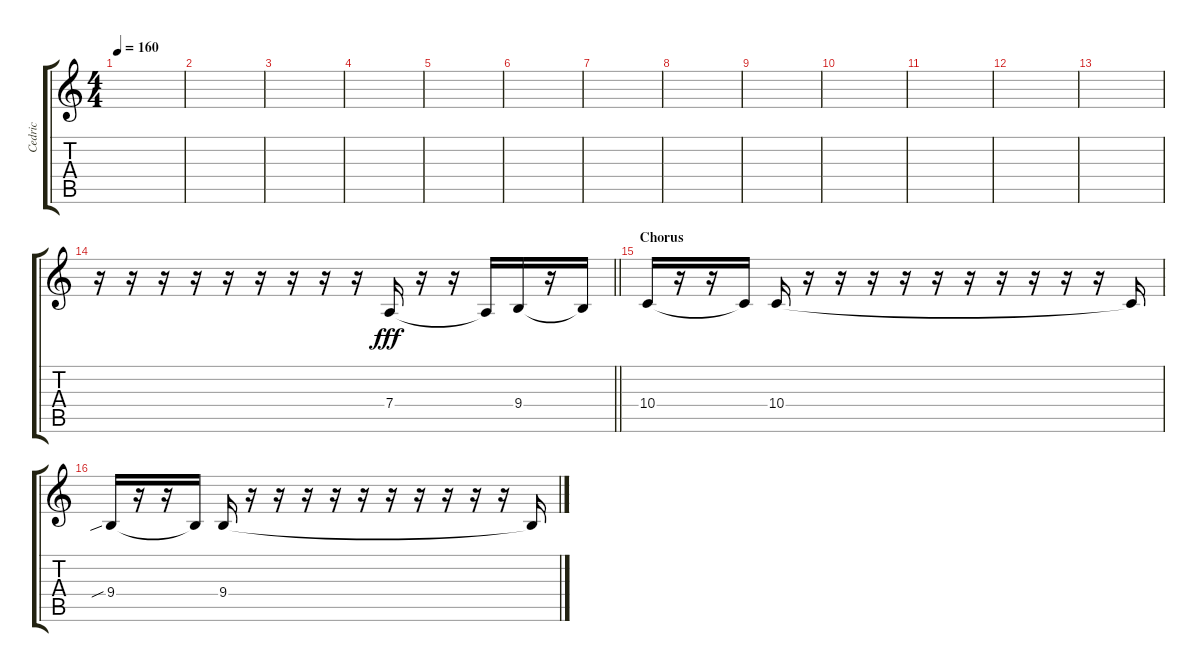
\track ("Cedric" "Cedric") {instrument tenorsax}
\staff {score tabs}
\tuning (E4 B3 G3 D3 A2 E2) {hide}
\ts (4 4)
\tempo 160
\clef g2
\ks c
|
|
|
|
|
|
|
|
|
|
|
|
|
\barLineRight lightlight
r.16 r.16 r.16 r.16 r.16 r.16 r.16 r.16 r.16 7.4.16{dy fff} r.16 r.16 7.4{t}.16 9.4.16 r.16 9.4{t}.16 |
\section ("" "Chorus")
10.4.16 r.16 r.16 10.4{t}.16 10.4.16 r.16 r.16 r.16 r.16 r.16 r.16 r.16 r.16 r.16 r.16 10.4{t}.16 |
9.4{sib}.16 r.16 r.16 9.4{t}.16 9.4.16 r.16 r.16 r.16 r.16 r.16 r.16 r.16 r.16 r.16 r.16 9.4{t}.16
